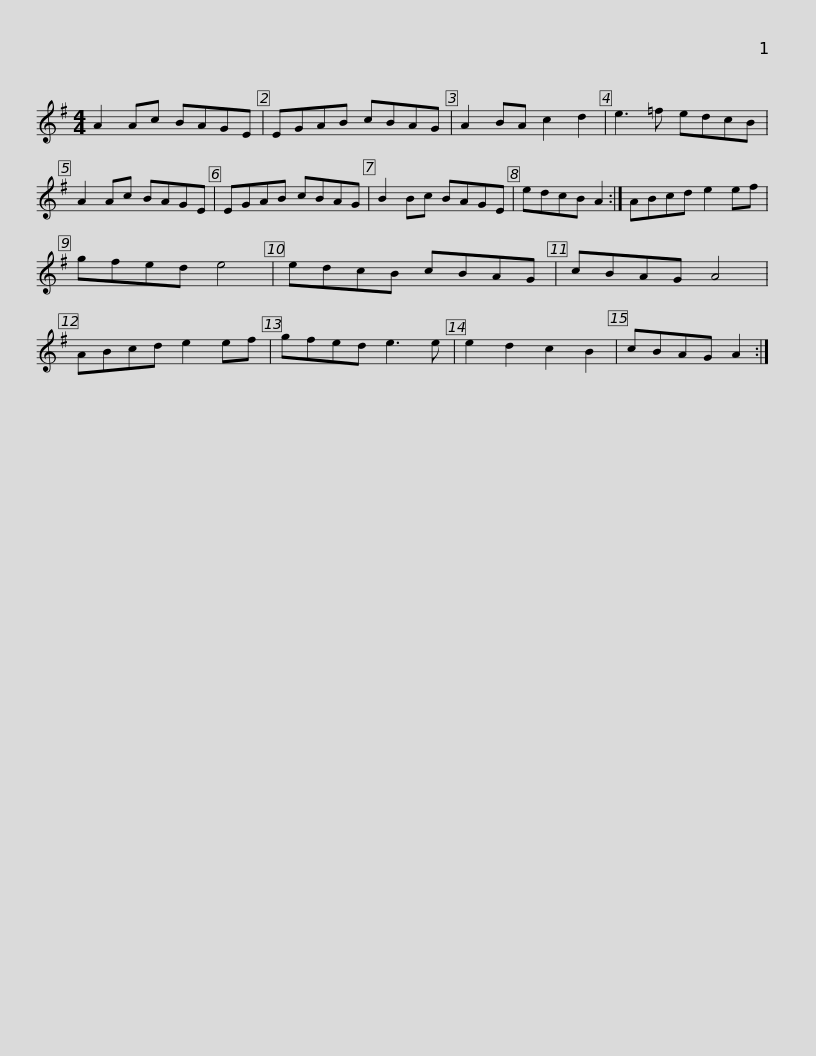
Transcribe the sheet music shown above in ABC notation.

X:1
L:1/8
M:4/4
I:linebreak $
K:G
V:1 treble
V:1
 A2 Ac BAGE | EGAB cBAG | A2 BA c2 d2 | e3 =f edcB | A2 Ac BAGE | %5
 EGAB cBAG |$ B2 Bc BAGE | edcB A2 :| ABcd e2 ef | gfed e4 | %10
 edcB cBAG | cBAG A4 | ABcd e2 ef |$ gfed e3 e | e2 d2 c2 B2 | %15
 cBAG A2 :| %16
